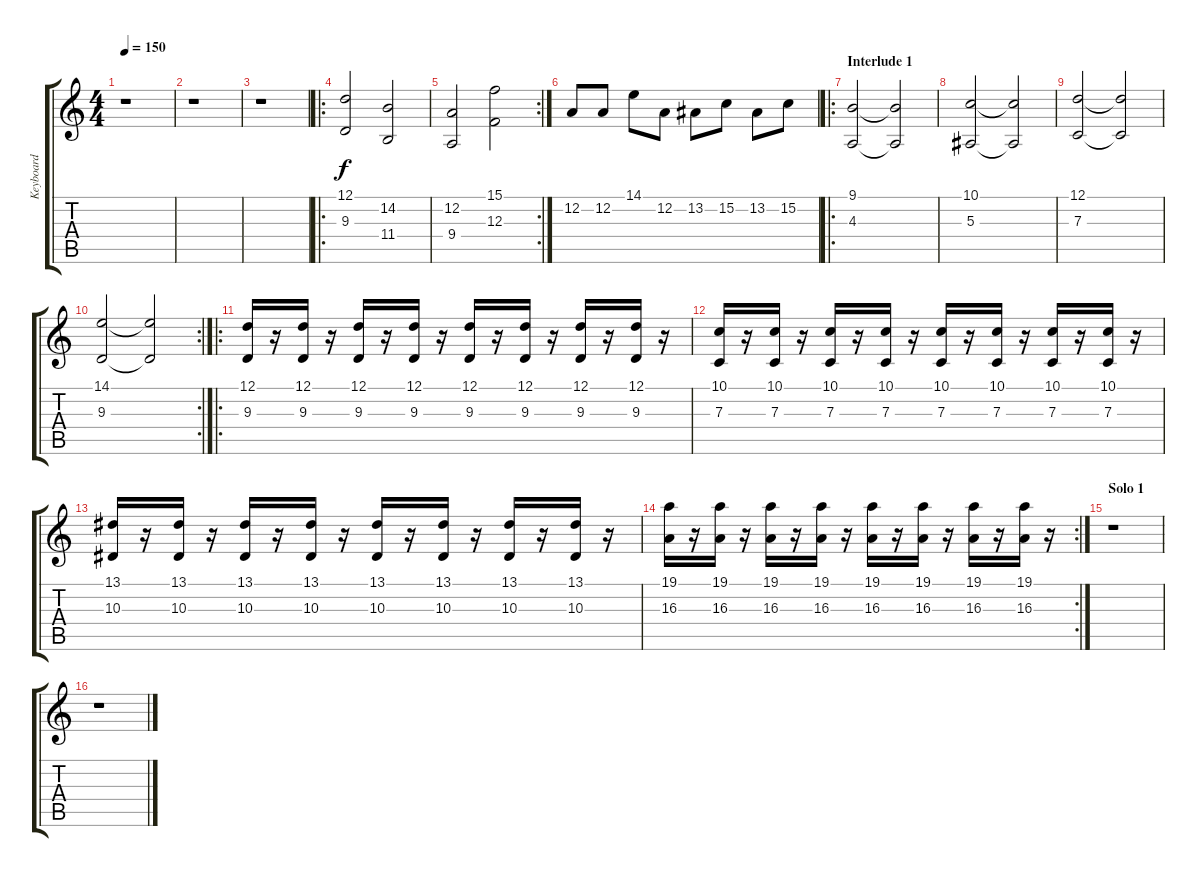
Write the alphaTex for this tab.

\track ("Keyboard" "Keyboard") {instrument dulcimer}
\staff {score tabs}
\tuning (D4 A3 F3 C3 G2 D2) {hide}
\ts (4 4)
\tempo 150
\clef g2
\ks c
r.1{dy f} |
r.1 |
r.1 |
\ro
(12.1 9.3).2{volume 16 balance 8 instrument orchestrahit} (14.2 11.4).2 |
\rc 2
(12.2 9.4).2 (15.1 12.3).2 |
12.2.8{balance 0 instrument dulcimer} 12.2.8{balance 5} 14.1.8{balance 8} 12.2.8{balance 11} 13.2.8{balance 16} 15.2.8{balance 11} 13.2.8{balance 8} 15.2.8{balance 5} |
\ro
\section ("" "Interlude 1")
(9.1 4.3).2{volume 16 balance 8 instrument orchestrahit} (9.1{t} 4.3{t}).2 |
(10.1 5.3).2 (10.1{t} 5.3{t}).2 |
(12.1 7.3).2 (12.1{t} 7.3{t}).2 |
\rc 2
(14.1 9.3).2 (14.1{t} 9.3{t}).2 |
\ro
(12.1 9.3).16{volume 9 balance 0 instrument lead1square} r.16 (12.1 9.3).16 r.16 (12.1 9.3).16 r.16 (12.1 9.3).16 r.16 (12.1 9.3).16 r.16 (12.1 9.3).16 r.16 (12.1 9.3).16 r.16 (12.1 9.3).16 r.16 |
(10.1 7.3).16 r.16 (10.1 7.3).16 r.16 (10.1 7.3).16 r.16 (10.1 7.3).16 r.16 (10.1 7.3).16 r.16 (10.1 7.3).16 r.16 (10.1 7.3).16 r.16 (10.1 7.3).16 r.16 |
(13.1 10.3).16 r.16 (13.1 10.3).16 r.16 (13.1 10.3).16 r.16 (13.1 10.3).16 r.16 (13.1 10.3).16 r.16 (13.1 10.3).16 r.16 (13.1 10.3).16 r.16 (13.1 10.3).16 r.16 |
\rc 2
(19.1 16.3).16 r.16 (19.1 16.3).16 r.16 (19.1 16.3).16 r.16 (19.1 16.3).16 r.16 (19.1 16.3).16 r.16 (19.1 16.3).16 r.16 (19.1 16.3).16 r.16 (19.1 16.3).16 r.16 |
\section ("" "Solo 1")
r.1 |
r.1
